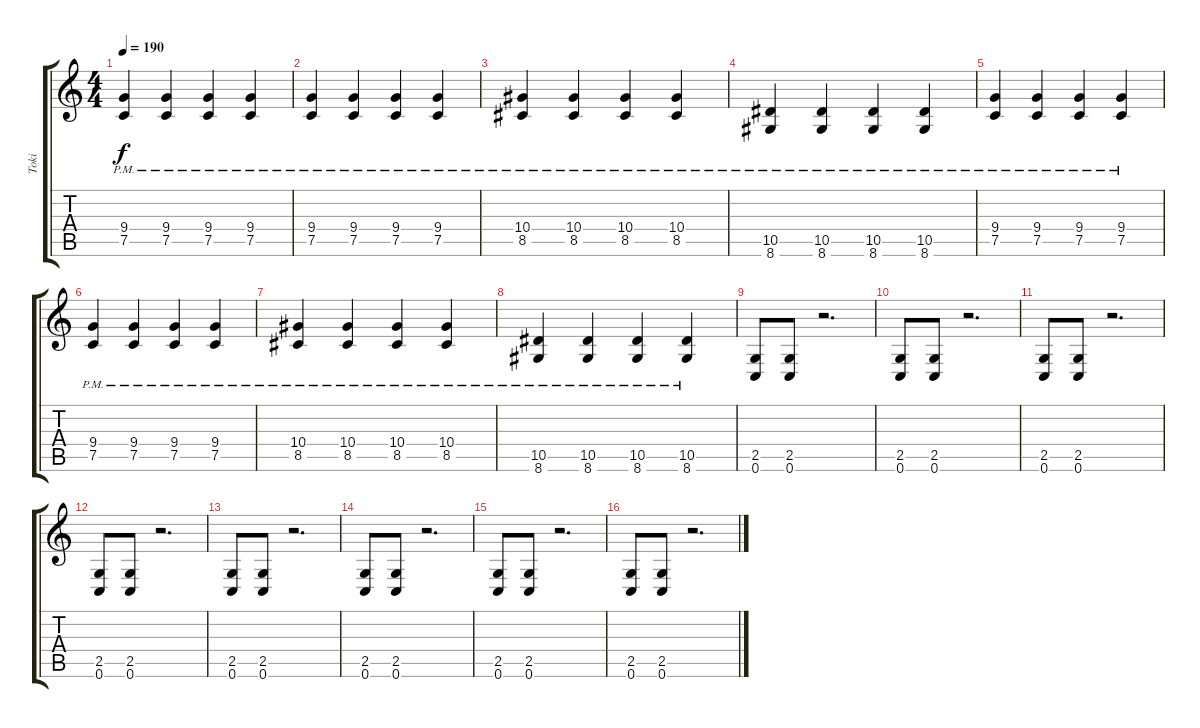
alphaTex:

\track ("Toki" "Toki") {instrument distortionguitar}
\staff {score tabs}
\tuning (C4 G3 Eb3 Bb2 F2 C2) {hide}
\ts (4 4)
\tempo 190
\clef g2
\ks c
(9.4{pm} 7.5{pm}).4{dy f} (9.4{pm} 7.5{pm}).4 (9.4{pm} 7.5{pm}).4 (9.4{pm} 7.5{pm}).4 |
(9.4{pm} 7.5{pm}).4 (9.4{pm} 7.5{pm}).4 (9.4{pm} 7.5{pm}).4 (9.4{pm} 7.5{pm}).4 |
(10.4{pm} 8.5{pm}).4 (10.4{pm} 8.5{pm}).4 (10.4{pm} 8.5{pm}).4 (10.4{pm} 8.5{pm}).4 |
(10.5{pm} 8.6{pm}).4 (10.5{pm} 8.6{pm}).4 (10.5{pm} 8.6{pm}).4 (10.5{pm} 8.6{pm}).4 |
(9.4{pm} 7.5{pm}).4 (9.4{pm} 7.5{pm}).4 (9.4{pm} 7.5{pm}).4 (9.4{pm} 7.5{pm}).4 |
(9.4{pm} 7.5{pm}).4 (9.4{pm} 7.5{pm}).4 (9.4{pm} 7.5{pm}).4 (9.4{pm} 7.5{pm}).4 |
(10.4{pm} 8.5{pm}).4 (10.4{pm} 8.5{pm}).4 (10.4{pm} 8.5{pm}).4 (10.4{pm} 8.5{pm}).4 |
(10.5{pm} 8.6{pm}).4 (10.5{pm} 8.6{pm}).4 (10.5{pm} 8.6{pm}).4 (10.5{pm} 8.6{pm}).4 |
(2.5 0.6).8 (2.5 0.6).8 r.2{d} |
(2.5 0.6).8 (2.5 0.6).8 r.2{d} |
(2.5 0.6).8 (2.5 0.6).8 r.2{d} |
(2.5 0.6).8 (2.5 0.6).8 r.2{d} |
(2.5 0.6).8 (2.5 0.6).8 r.2{d} |
(2.5 0.6).8 (2.5 0.6).8 r.2{d} |
(2.5 0.6).8 (2.5 0.6).8 r.2{d} |
(2.5 0.6).8 (2.5 0.6).8 r.2{d}
